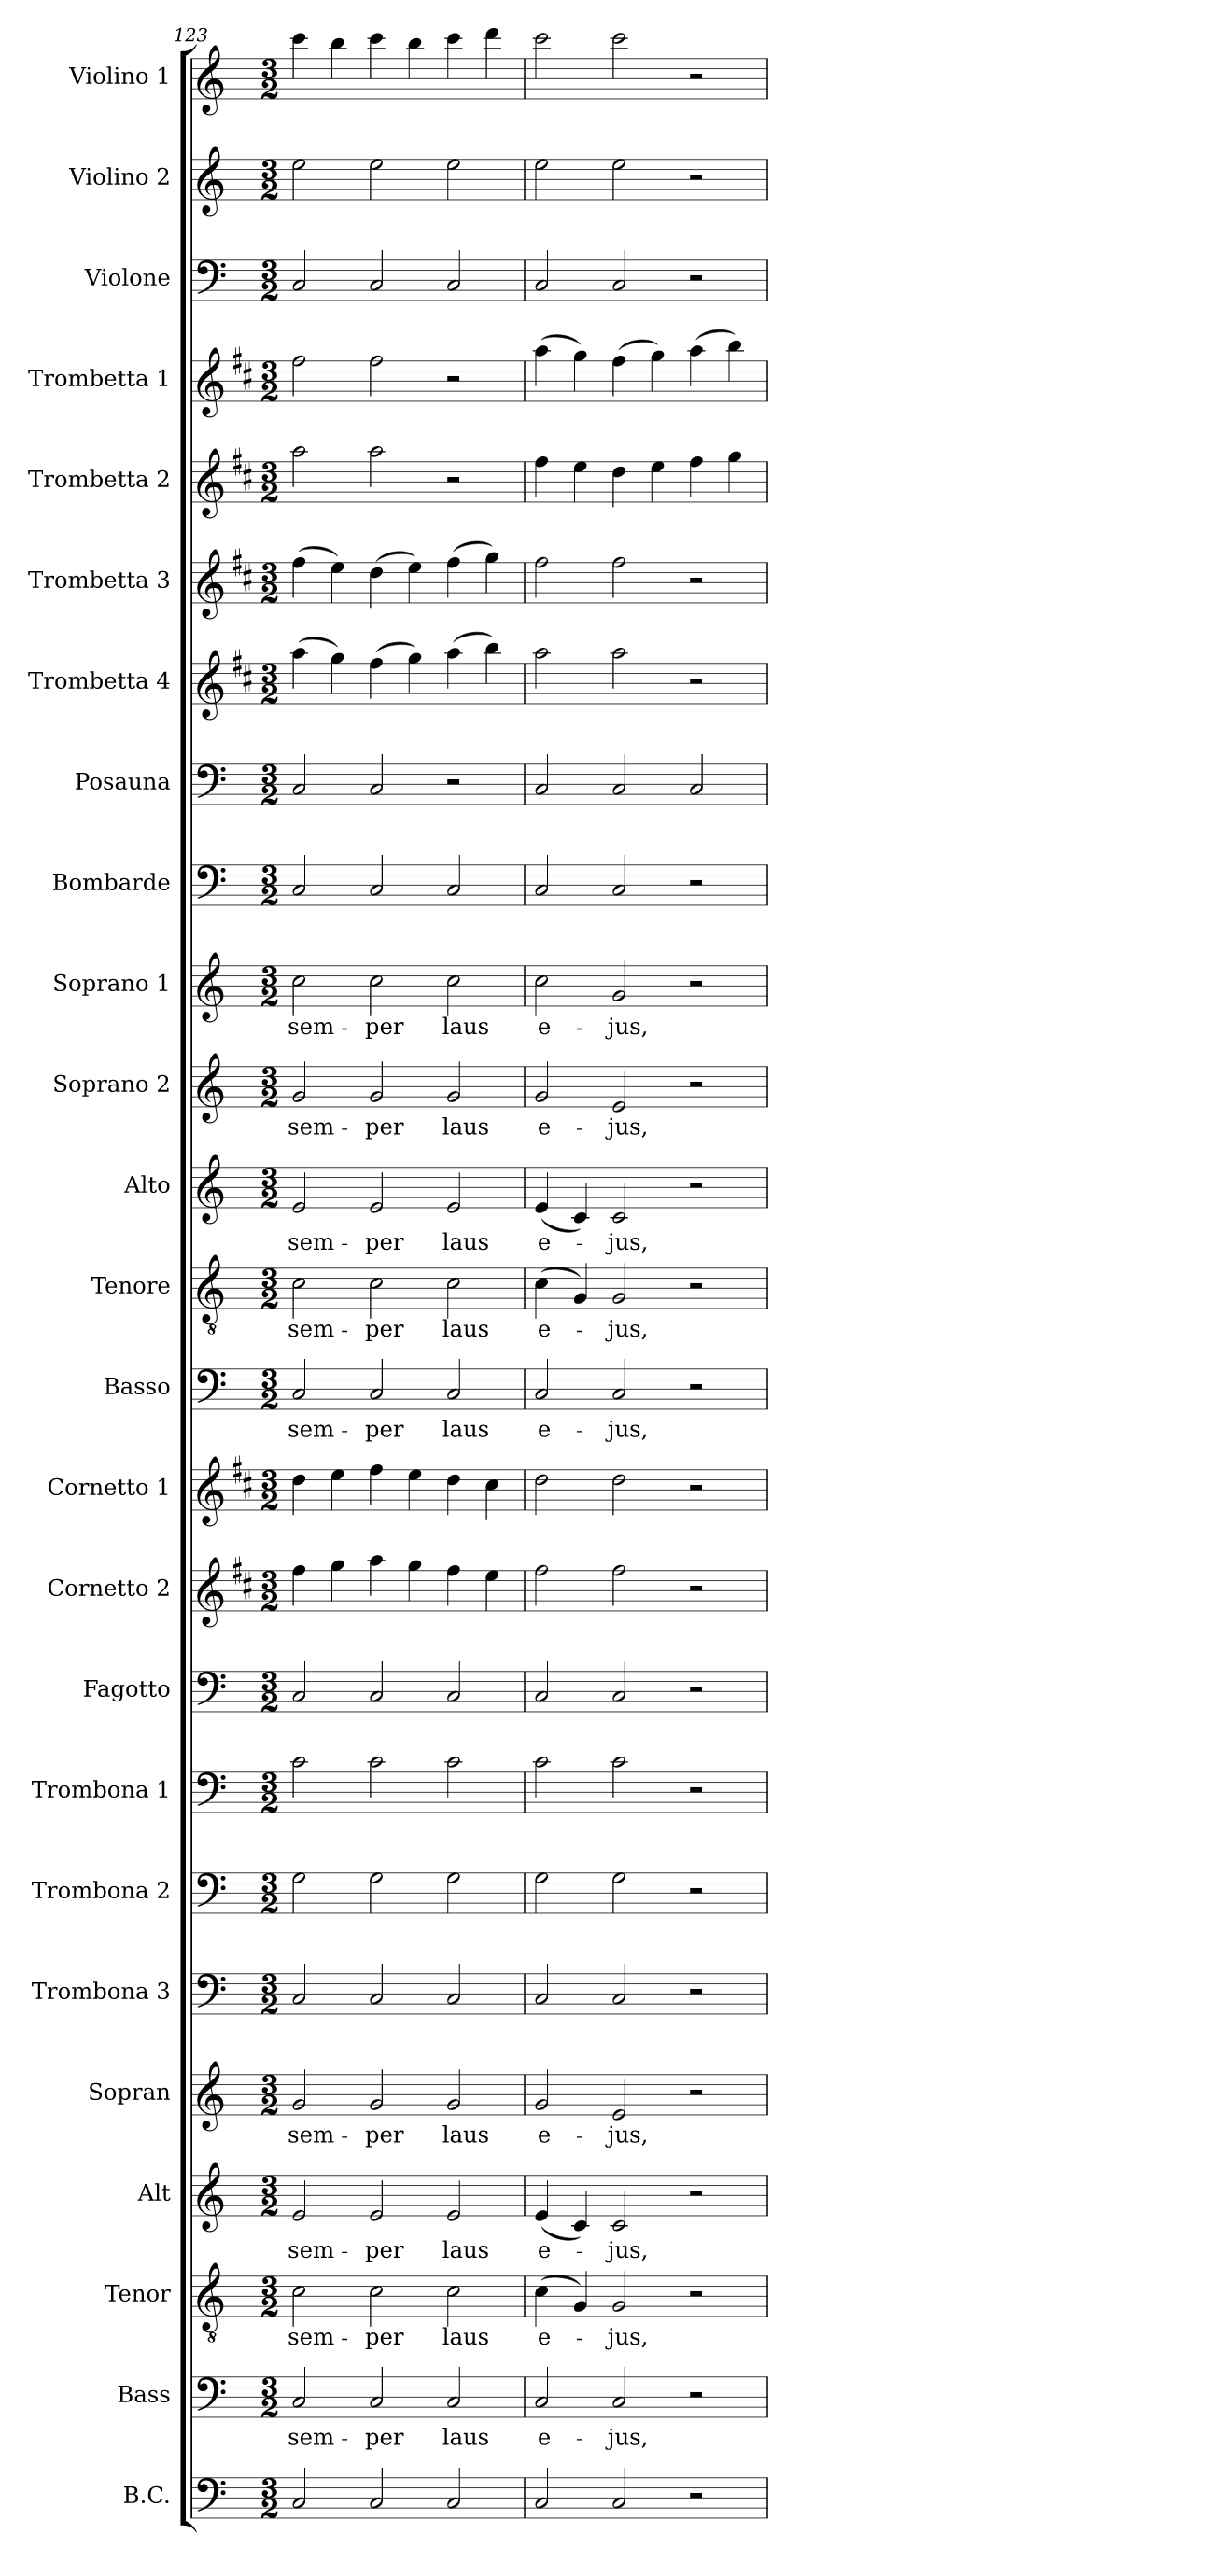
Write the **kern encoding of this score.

**kern	**kern	**text	**kern	**text	**kern	**text	**kern	**text	**kern	**kern	**kern	**kern	**kern	**kern	**kern	**text	**kern	**text	**kern	**text	**kern	**text	**kern	**text	**kern	**kern	**kern	**kern	**kern	**kern	**kern	**kern	**kern
*part25	*part24	*part24	*part23	*part23	*part22	*part22	*part21	*part21	*part20	*part19	*part18	*part17	*part16	*part15	*part14	*part14	*part13	*part13	*part12	*part12	*part11	*part11	*part10	*part10	*part9	*part8	*part7	*part6	*part5	*part4	*part3	*part2	*part1
*staff25	*staff24	*staff24	*staff23	*staff23	*staff22	*staff22	*staff21	*staff21	*staff20	*staff19	*staff18	*staff17	*staff16	*staff15	*staff14	*staff14	*staff13	*staff13	*staff12	*staff12	*staff11	*staff11	*staff10	*staff10	*staff9	*staff8	*staff7	*staff6	*staff5	*staff4	*staff3	*staff2	*staff1
*I"B.C.	*I"Bass	*	*I"Tenor	*	*I"Alt	*	*I"Sopran	*	*I"Trombona 3	*I"Trombona 2	*I"Trombona 1	*I"Fagotto	*I"Cornetto 2	*I"Cornetto 1	*I"Basso	*	*I"Tenore	*	*I"Alto	*	*I"Soprano 2	*	*I"Soprano 1	*	*I"Bombarde	*I"Posauna	*I"Trombetta 4	*I"Trombetta 3	*I"Trombetta 2	*I"Trombetta 1	*I"Violone	*I"Violino 2	*I"Violino 1
*I'B.C.	*I'B.	*	*I'T.	*	*I'A.	*	*I'S.	*	*I'Tbn. 2	*I'Tbn. 2	*I'Tbn. 1	*I'Fag.	*I'Cor. 2	*I'Cor. 1	*I'B.	*	*I'T.	*	*I'A.	*	*I'S.	*	*I'S.	*	*	*	*	*	*	*	*	*I'Vl. 2	*I'Vl. 1
*clefF4	*clefF4	*	*clefGv2	*	*clefG2	*	*clefG2	*	*clefF4	*clefF4	*clefF4	*clefF4	*clefG2	*clefG2	*clefF4	*	*clefGv2	*	*clefG2	*	*clefG2	*	*clefG2	*	*clefF4	*clefF4	*clefG2	*clefG2	*clefG2	*clefG2	*clefF4	*clefG2	*clefG2
*	*	*	*ITrd7c12	*	*	*	*	*	*	*	*	*	*ITrd1c2	*ITrd1c2	*	*	*ITrd7c12	*	*	*	*	*	*	*	*	*	*ITrd1c2	*ITrd1c2	*ITrd1c2	*ITrd1c2	*	*	*
*k[]	*k[]	*	*k[]	*	*k[]	*	*k[]	*	*k[]	*k[]	*k[]	*k[]	*k[]	*k[]	*k[]	*	*k[]	*	*k[]	*	*k[]	*	*k[]	*	*k[]	*k[]	*k[]	*k[]	*k[]	*k[]	*k[]	*k[]	*k[]
*C:	*C:	*	*C:	*	*C:	*	*C:	*	*C:	*C:	*C:	*C:	*C:	*C:	*C:	*	*C:	*	*C:	*	*C:	*	*C:	*	*C:	*C:	*C:	*C:	*C:	*C:	*C:	*C:	*C:
*M3/2	*M3/2	*	*M3/2	*	*M3/2	*	*M3/2	*	*M3/2	*M3/2	*M3/2	*M3/2	*M3/2	*M3/2	*M3/2	*	*M3/2	*	*M3/2	*	*M3/2	*	*M3/2	*	*M3/2	*M3/2	*M3/2	*M3/2	*M3/2	*M3/2	*M3/2	*M3/2	*M3/2
=123	=123	=123	=123	=123	=123	=123	=123	=123	=123	=123	=123	=123	=123	=123	=123	=123	=123	=123	=123	=123	=123	=123	=123	=123	=123	=123	=123	=123	=123	=123	=123	=123	=123
!	!	!LO:LY:b:color=#000000	!	!	!	!	!	!	!	!	!	!	!	!	!	!	!	!	!	!	!	!	!	!	!	!	!	!	!	!	!	!	!
!	!	!	!	!LO:LY:b:color=#000000	!	!	!	!	!	!	!	!	!	!	!	!	!	!	!	!	!	!	!	!	!	!	!	!	!	!	!	!	!
!	!	!	!	!	!	!LO:LY:b:color=#000000	!	!	!	!	!	!	!	!	!	!	!	!	!	!	!	!	!	!	!	!	!	!	!	!	!	!	!
!	!	!	!	!	!	!	!	!LO:LY:b:color=#000000	!	!	!	!	!	!	!	!	!	!	!	!	!	!	!	!	!	!	!	!	!	!	!	!	!
!	!	!	!	!	!	!	!	!	!	!	!	!	!	!	!	!LO:LY:b:color=#000000	!	!	!	!	!	!	!	!	!	!	!	!	!	!	!	!	!
!	!	!	!	!	!	!	!	!	!	!	!	!	!	!	!	!	!	!LO:LY:b:color=#000000	!	!	!	!	!	!	!	!	!	!	!	!	!	!	!
!	!	!	!	!	!	!	!	!	!	!	!	!	!	!	!	!	!	!	!	!LO:LY:b:color=#000000	!	!	!	!	!	!	!	!	!	!	!	!	!
!	!	!	!	!	!	!	!	!	!	!	!	!	!	!	!	!	!	!	!	!	!	!LO:LY:b:color=#000000	!	!	!	!	!	!	!	!	!	!	!
!	!	!	!	!	!	!	!	!	!	!	!	!	!	!	!	!	!	!	!	!	!	!	!	!LO:LY:b:color=#000000	!	!	!	!	!	!	!	!	!
2Ci/	2Ci/	sem-	2Ci\	sem-	2ei/	sem-	2gi/	sem-	2Ci/	2Gi\	2ci\	2Ci/	4eei\	4cci\	2Ci/	sem-	2Ci\	sem-	2ei/	sem-	2gi/	sem-	2cci\	sem-	2Ci/	2Ci/	(4ggi\	(4eei\	2ggi\	2eei\	2Ci/	2eei\	4ccci\
.	.	.	.	.	.	.	.	.	.	.	.	.	4ffi\	4ddi\	.	.	.	.	.	.	.	.	.	.	.	.	4ffi\)	4ddi\)	.	.	.	.	4bbi\
!	!	!LO:LY:b:color=#000000	!	!	!	!	!	!	!	!	!	!	!	!	!	!	!	!	!	!	!	!	!	!	!	!	!	!	!	!	!	!	!
!	!	!	!	!LO:LY:b:color=#000000	!	!	!	!	!	!	!	!	!	!	!	!	!	!	!	!	!	!	!	!	!	!	!	!	!	!	!	!	!
!	!	!	!	!	!	!LO:LY:b:color=#000000	!	!	!	!	!	!	!	!	!	!	!	!	!	!	!	!	!	!	!	!	!	!	!	!	!	!	!
!	!	!	!	!	!	!	!	!LO:LY:b:color=#000000	!	!	!	!	!	!	!	!	!	!	!	!	!	!	!	!	!	!	!	!	!	!	!	!	!
!	!	!	!	!	!	!	!	!	!	!	!	!	!	!	!	!LO:LY:b:color=#000000	!	!	!	!	!	!	!	!	!	!	!	!	!	!	!	!	!
!	!	!	!	!	!	!	!	!	!	!	!	!	!	!	!	!	!	!LO:LY:b:color=#000000	!	!	!	!	!	!	!	!	!	!	!	!	!	!	!
!	!	!	!	!	!	!	!	!	!	!	!	!	!	!	!	!	!	!	!	!LO:LY:b:color=#000000	!	!	!	!	!	!	!	!	!	!	!	!	!
!	!	!	!	!	!	!	!	!	!	!	!	!	!	!	!	!	!	!	!	!	!	!LO:LY:b:color=#000000	!	!	!	!	!	!	!	!	!	!	!
!	!	!	!	!	!	!	!	!	!	!	!	!	!	!	!	!	!	!	!	!	!	!	!	!LO:LY:b:color=#000000	!	!	!	!	!	!	!	!	!
2Ci/	2Ci/	-per	2Ci\	-per	2ei/	-per	2gi/	-per	2Ci/	2Gi\	2ci\	2Ci/	4ggi\	4eei\	2Ci/	-per	2Ci\	-per	2ei/	-per	2gi/	-per	2cci\	-per	2Ci/	2Ci/	(4eei\	(4cci\	2ggi\	2eei\	2Ci/	2eei\	4ccci\
.	.	.	.	.	.	.	.	.	.	.	.	.	4ffi\	4ddi\	.	.	.	.	.	.	.	.	.	.	.	.	4ffi\)	4ddi\)	.	.	.	.	4bbi\
!	!	!LO:LY:b:color=#000000	!	!	!	!	!	!	!	!	!	!	!	!	!	!	!	!	!	!	!	!	!	!	!	!	!	!	!	!	!	!	!
!	!	!	!	!LO:LY:b:color=#000000	!	!	!	!	!	!	!	!	!	!	!	!	!	!	!	!	!	!	!	!	!	!	!	!	!	!	!	!	!
!	!	!	!	!	!	!LO:LY:b:color=#000000	!	!	!	!	!	!	!	!	!	!	!	!	!	!	!	!	!	!	!	!	!	!	!	!	!	!	!
!	!	!	!	!	!	!	!	!LO:LY:b:color=#000000	!	!	!	!	!	!	!	!	!	!	!	!	!	!	!	!	!	!	!	!	!	!	!	!	!
!	!	!	!	!	!	!	!	!	!	!	!	!	!	!	!	!LO:LY:b:color=#000000	!	!	!	!	!	!	!	!	!	!	!	!	!	!	!	!	!
!	!	!	!	!	!	!	!	!	!	!	!	!	!	!	!	!	!	!LO:LY:b:color=#000000	!	!	!	!	!	!	!	!	!	!	!	!	!	!	!
!	!	!	!	!	!	!	!	!	!	!	!	!	!	!	!	!	!	!	!	!LO:LY:b:color=#000000	!	!	!	!	!	!	!	!	!	!	!	!	!
!	!	!	!	!	!	!	!	!	!	!	!	!	!	!	!	!	!	!	!	!	!	!LO:LY:b:color=#000000	!	!	!	!	!	!	!	!	!	!	!
!	!	!	!	!	!	!	!	!	!	!	!	!	!	!	!	!	!	!	!	!	!	!	!	!LO:LY:b:color=#000000	!	!	!	!	!	!	!	!	!
2Ci/	2Ci/	laus	2Ci\	laus	2ei/	laus	2gi/	laus	2Ci/	2Gi\	2ci\	2Ci/	4eei\	4cci\	2Ci/	laus	2Ci\	laus	2ei/	laus	2gi/	laus	2cci\	laus	2Ci/	2r	(4ggi\	(4eei\	2r	2r	2Ci/	2eei\	4ccci\
.	.	.	.	.	.	.	.	.	.	.	.	.	4ddi\	4bi\	.	.	.	.	.	.	.	.	.	.	.	.	4aai\)	4ffi\)	.	.	.	.	4dddi\
=124	=124	=124	=124	=124	=124	=124	=124	=124	=124	=124	=124	=124	=124	=124	=124	=124	=124	=124	=124	=124	=124	=124	=124	=124	=124	=124	=124	=124	=124	=124	=124	=124	=124
!	!	!LO:LY:b:color=#000000	!	!	!	!	!	!	!	!	!	!	!	!	!	!	!	!	!	!	!	!	!	!	!	!	!	!	!	!	!	!	!
!	!	!	!	!LO:LY:b:color=#000000	!	!	!	!	!	!	!	!	!	!	!	!	!	!	!	!	!	!	!	!	!	!	!	!	!	!	!	!	!
!	!	!	!	!	!	!LO:LY:b:color=#000000	!	!	!	!	!	!	!	!	!	!	!	!	!	!	!	!	!	!	!	!	!	!	!	!	!	!	!
!	!	!	!	!	!	!	!	!LO:LY:b:color=#000000	!	!	!	!	!	!	!	!	!	!	!	!	!	!	!	!	!	!	!	!	!	!	!	!	!
!	!	!	!	!	!	!	!	!	!	!	!	!	!	!	!	!LO:LY:b:color=#000000	!	!	!	!	!	!	!	!	!	!	!	!	!	!	!	!	!
!	!	!	!	!	!	!	!	!	!	!	!	!	!	!	!	!	!	!LO:LY:b:color=#000000	!	!	!	!	!	!	!	!	!	!	!	!	!	!	!
!	!	!	!	!	!	!	!	!	!	!	!	!	!	!	!	!	!	!	!	!LO:LY:b:color=#000000	!	!	!	!	!	!	!	!	!	!	!	!	!
!	!	!	!	!	!	!	!	!	!	!	!	!	!	!	!	!	!	!	!	!	!	!LO:LY:b:color=#000000	!	!	!	!	!	!	!	!	!	!	!
!	!	!	!	!	!	!	!	!	!	!	!	!	!	!	!	!	!	!	!	!	!	!	!	!LO:LY:b:color=#000000	!	!	!	!	!	!	!	!	!
2Ci/	2Ci/	e-	(4Ci\	e-	(4ei/	e-	2gi/	e-	2Ci/	2Gi\	2ci\	2Ci/	2eei\	2cci\	2Ci/	e-	(4Ci\	e-	(4ei/	e-	2gi/	e-	2cci\	e-	2Ci/	2Ci/	2ggi\	2eei\	4eei\	(4ggi\	2Ci/	2eei\	2ccci\
.	.	.	4GGi/)	.	4ci/)	.	.	.	.	.	.	.	.	.	.	.	4GGi/)	.	4ci/)	.	.	.	.	.	.	.	.	.	4ddi\	4ffi\)	.	.	.
!	!	!LO:LY:b:color=#000000	!	!	!	!	!	!	!	!	!	!	!	!	!	!	!	!	!	!	!	!	!	!	!	!	!	!	!	!	!	!	!
!	!	!	!	!LO:LY:b:color=#000000	!	!	!	!	!	!	!	!	!	!	!	!	!	!	!	!	!	!	!	!	!	!	!	!	!	!	!	!	!
!	!	!	!	!	!	!LO:LY:b:color=#000000	!	!	!	!	!	!	!	!	!	!	!	!	!	!	!	!	!	!	!	!	!	!	!	!	!	!	!
!	!	!	!	!	!	!	!	!LO:LY:b:color=#000000	!	!	!	!	!	!	!	!	!	!	!	!	!	!	!	!	!	!	!	!	!	!	!	!	!
!	!	!	!	!	!	!	!	!	!	!	!	!	!	!	!	!LO:LY:b:color=#000000	!	!	!	!	!	!	!	!	!	!	!	!	!	!	!	!	!
!	!	!	!	!	!	!	!	!	!	!	!	!	!	!	!	!	!	!LO:LY:b:color=#000000	!	!	!	!	!	!	!	!	!	!	!	!	!	!	!
!	!	!	!	!	!	!	!	!	!	!	!	!	!	!	!	!	!	!	!	!LO:LY:b:color=#000000	!	!	!	!	!	!	!	!	!	!	!	!	!
!	!	!	!	!	!	!	!	!	!	!	!	!	!	!	!	!	!	!	!	!	!	!LO:LY:b:color=#000000	!	!	!	!	!	!	!	!	!	!	!
!	!	!	!	!	!	!	!	!	!	!	!	!	!	!	!	!	!	!	!	!	!	!	!	!LO:LY:b:color=#000000	!	!	!	!	!	!	!	!	!
2Ci/	2Ci/	-jus,	2GGi/	-jus,	2ci/	-jus,	2ei/	-jus,	2Ci/	2Gi\	2ci\	2Ci/	2eei\	2cci\	2Ci/	-jus,	2GGi/	-jus,	2ci/	-jus,	2ei/	-jus,	2gi/	-jus,	2Ci/	2Ci/	2ggi\	2eei\	4cci\	(4eei\	2Ci/	2eei\	2ccci\
.	.	.	.	.	.	.	.	.	.	.	.	.	.	.	.	.	.	.	.	.	.	.	.	.	.	.	.	.	4ddi\	4ffi\)	.	.	.
2r	2r	.	2r	.	2r	.	2r	.	2r	2r	2r	2r	2r	2r	2r	.	2r	.	2r	.	2r	.	2r	.	2r	2Ci/	2r	2r	4eei\	(4ggi\	2r	2r	2r
.	.	.	.	.	.	.	.	.	.	.	.	.	.	.	.	.	.	.	.	.	.	.	.	.	.	.	.	.	4ffi\	4aai\)	.	.	.
=	=	=	=	=	=	=	=	=	=	=	=	=	=	=	=	=	=	=	=	=	=	=	=	=	=	=	=	=	=	=	=	=	=
*-	*-	*-	*-	*-	*-	*-	*-	*-	*-	*-	*-	*-	*-	*-	*-	*-	*-	*-	*-	*-	*-	*-	*-	*-	*-	*-	*-	*-	*-	*-	*-	*-	*-
